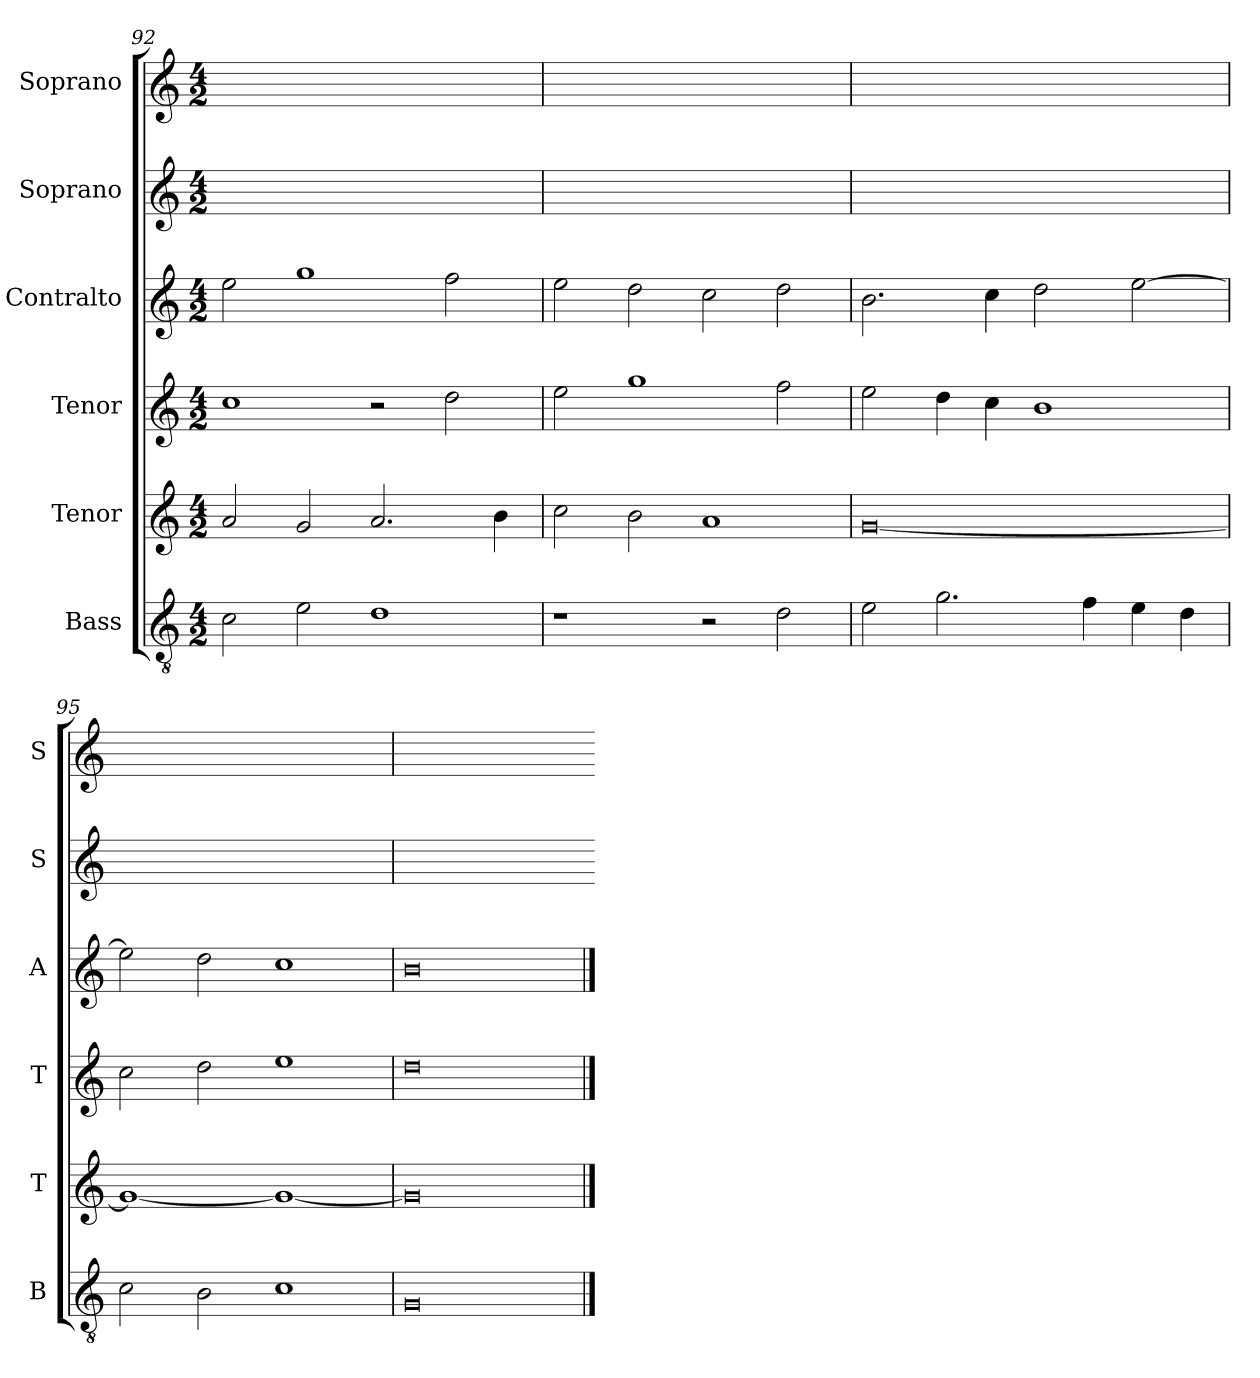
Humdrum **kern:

**kern	**kern	**kern	**kern	**kern	**kern
*part6	*part5	*part4	*part3	*part2	*part1
*staff6	*staff5	*staff4	*staff3	*staff2	*staff1
*I"Bass	*I"Tenor	*I"Tenor	*I"Contralto	*I"Soprano	*I"Soprano
*I'B	*I'T	*I'T	*I'A	*I'S	*I'S
*clefGv2	*clefG2	*clefG2	*clefG2	*clefG2	*clefG2
*k[]	*k[]	*k[]	*k[]	*k[]	*k[]
*G:mix	*G:mix	*G:mix	*G:mix	*G:mix	*G:mix
*M4/2	*M4/2	*M4/2	*M4/2	*M4/2	*M4/2
=92	=92	=92	=92	=92	=92
2c	2a	1cc	2ee	0ryy	0ryy
2e	2g	.	1gg	.	.
1d	2.a	2r	.	.	.
.	.	2dd	2ff	.	.
.	4b	.	.	.	.
=93	=93	=93	=93	=93	=93
1r	2cc	2ee	2ee	0ryy	0ryy
.	2b	1gg	2dd	.	.
2r	1a	.	2cc	.	.
2d	.	2ff	2dd	.	.
=94	=94	=94	=94	=94	=94
2e	[0g	2ee	2.b	0ryy	0ryy
2.g	.	4dd	.	.	.
.	.	4cc	4cc	.	.
.	.	1b	2dd	.	.
4f	.	.	.	.	.
4e	.	.	[2ee	.	.
4d	.	.	.	.	.
=95	=95	=95	=95	=95	=95
2c	1g_	2cc	2ee]	0ryy	0ryy
2B	.	2dd	2dd	.	.
1c	1g_	1ee	1cc	.	.
=96	=96	=96	=96	=96	=96
0G	0g]	0dd	0b	0ryy	0ryy
==	==	==	==	=	=
*-	*-	*-	*-	*-	*-
